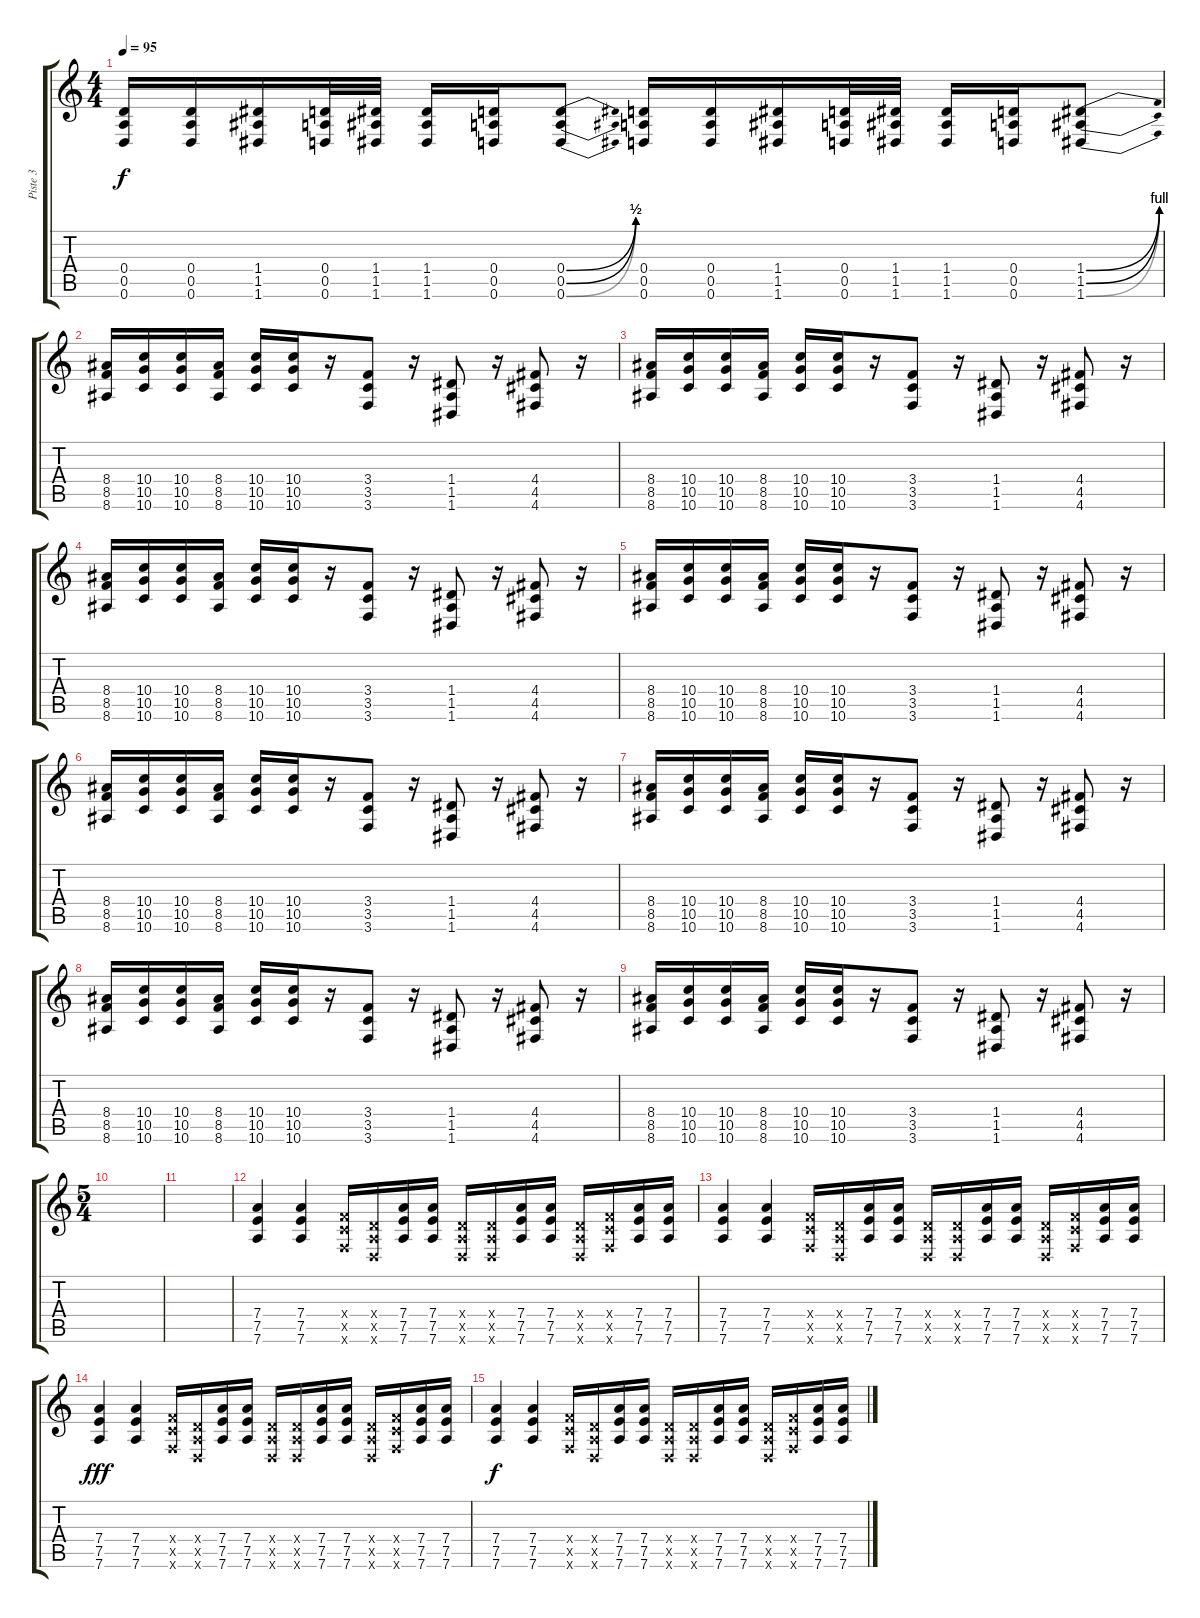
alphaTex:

\track ("Piste 3" "Piste 3") {instrument distortionguitar}
\staff {score tabs}
\tuning (E4 B3 G3 D3 A2 D2) {hide}
\ts (4 4)
\tempo 95
\clef g2
\ks c
(0.4 0.5 0.6).16{dy f} (0.4 0.5 0.6).16 (1.4 1.5 1.6).16 (0.4 0.5 0.6).32 (1.4 1.5 1.6).32 (1.4 1.5 1.6).16 (0.4 0.5 0.6).16 (0.4{be (bend 0 0 60 2)} 0.5{be (bend 0 0 60 2)} 0.6{be (bend 0 0 60 2)}).8 (0.4 0.5 0.6).16 (0.4 0.5 0.6).16 (1.4 1.5 1.6).16 (0.4 0.5 0.6).32 (1.4 1.5 1.6).32 (1.4 1.5 1.6).16 (0.4 0.5 0.6).16 (1.4{be (bend 0 0 60 4)} 1.5{be (bend 0 0 60 4)} 1.6{be (bend 0 0 60 4)}).8 |
(8.4 8.5 8.6).16 (10.4 10.5 10.6).16 (10.4 10.5 10.6).16 (8.4 8.5 8.6).16 (10.4 10.5 10.6).16 (10.4 10.5 10.6).16 r.16 (3.4 3.5 3.6).8 r.16 (1.4 1.5 1.6).8 r.16 (4.4 4.5 4.6).8 r.16 |
(8.4 8.5 8.6).16 (10.4 10.5 10.6).16 (10.4 10.5 10.6).16 (8.4 8.5 8.6).16 (10.4 10.5 10.6).16 (10.4 10.5 10.6).16 r.16 (3.4 3.5 3.6).8 r.16 (1.4 1.5 1.6).8 r.16 (4.4 4.5 4.6).8 r.16 |
(8.4 8.5 8.6).16 (10.4 10.5 10.6).16 (10.4 10.5 10.6).16 (8.4 8.5 8.6).16 (10.4 10.5 10.6).16 (10.4 10.5 10.6).16 r.16 (3.4 3.5 3.6).8 r.16 (1.4 1.5 1.6).8 r.16 (4.4 4.5 4.6).8 r.16 |
(8.4 8.5 8.6).16 (10.4 10.5 10.6).16 (10.4 10.5 10.6).16 (8.4 8.5 8.6).16 (10.4 10.5 10.6).16 (10.4 10.5 10.6).16 r.16 (3.4 3.5 3.6).8 r.16 (1.4 1.5 1.6).8 r.16 (4.4 4.5 4.6).8 r.16 |
(8.4 8.5 8.6).16 (10.4 10.5 10.6).16 (10.4 10.5 10.6).16 (8.4 8.5 8.6).16 (10.4 10.5 10.6).16 (10.4 10.5 10.6).16 r.16 (3.4 3.5 3.6).8 r.16 (1.4 1.5 1.6).8 r.16 (4.4 4.5 4.6).8 r.16 |
(8.4 8.5 8.6).16 (10.4 10.5 10.6).16 (10.4 10.5 10.6).16 (8.4 8.5 8.6).16 (10.4 10.5 10.6).16 (10.4 10.5 10.6).16 r.16 (3.4 3.5 3.6).8 r.16 (1.4 1.5 1.6).8 r.16 (4.4 4.5 4.6).8 r.16 |
(8.4 8.5 8.6).16 (10.4 10.5 10.6).16 (10.4 10.5 10.6).16 (8.4 8.5 8.6).16 (10.4 10.5 10.6).16 (10.4 10.5 10.6).16 r.16 (3.4 3.5 3.6).8 r.16 (1.4 1.5 1.6).8 r.16 (4.4 4.5 4.6).8 r.16 |
(8.4 8.5 8.6).16 (10.4 10.5 10.6).16 (10.4 10.5 10.6).16 (8.4 8.5 8.6).16 (10.4 10.5 10.6).16 (10.4 10.5 10.6).16 r.16 (3.4 3.5 3.6).8 r.16 (1.4 1.5 1.6).8 r.16 (4.4 4.5 4.6).8 r.16 |
\ts (5 4)
|
|
(7.4 7.5 7.6).4 (7.4 7.5 7.6).4 (3.4{x} 3.5{x} 3.6{x}).16 (0.4{x} 0.5{x} 0.6{x}).16 (7.4 7.5 7.6).16 (7.4 7.5 7.6).16 (0.4{x} 0.5{x} 0.6{x}).16 (0.4{x} 0.5{x} 0.6{x}).16 (7.4 7.5 7.6).16 (7.4 7.5 7.6).16 (0.4{x} 0.5{x} 0.6{x}).16 (3.4{x} 3.5{x} 3.6{x}).16 (7.4 7.5 7.6).16 (7.4 7.5 7.6).16 |
(7.4 7.5 7.6).4 (7.4 7.5 7.6).4 (3.4{x} 3.5{x} 3.6{x}).16 (0.4{x} 0.5{x} 0.6{x}).16 (7.4 7.5 7.6).16 (7.4 7.5 7.6).16 (0.4{x} 0.5{x} 0.6{x}).16 (0.4{x} 0.5{x} 0.6{x}).16 (7.4 7.5 7.6).16 (7.4 7.5 7.6).16 (0.4{x} 0.5{x} 0.6{x}).16 (3.4{x} 3.5{x} 3.6{x}).16 (7.4 7.5 7.6).16 (7.4 7.5 7.6).16 |
(7.4 7.5 7.6).4{dy fff} (7.4 7.5 7.6).4 (3.4{x} 3.5{x} 3.6{x}).16 (0.4{x} 0.5{x} 0.6{x}).16 (7.4 7.5 7.6).16 (7.4 7.5 7.6).16 (0.4{x} 0.5{x} 0.6{x}).16 (0.4{x} 0.5{x} 0.6{x}).16 (7.4 7.5 7.6).16 (7.4 7.5 7.6).16 (0.4{x} 0.5{x} 0.6{x}).16 (3.4{x} 3.5{x} 3.6{x}).16 (7.4 7.5 7.6).16 (7.4 7.5 7.6).16 |
(7.4 7.5 7.6).4{dy f} (7.4 7.5 7.6).4 (3.4{x} 3.5{x} 3.6{x}).16 (0.4{x} 0.5{x} 0.6{x}).16 (7.4 7.5 7.6).16 (7.4 7.5 7.6).16 (0.4{x} 0.5{x} 0.6{x}).16 (0.4{x} 0.5{x} 0.6{x}).16 (7.4 7.5 7.6).16 (7.4 7.5 7.6).16 (0.4{x} 0.5{x} 0.6{x}).16 (3.4{x} 3.5{x} 3.6{x}).16 (7.4 7.5 7.6).16 (7.4 7.5 7.6).16
